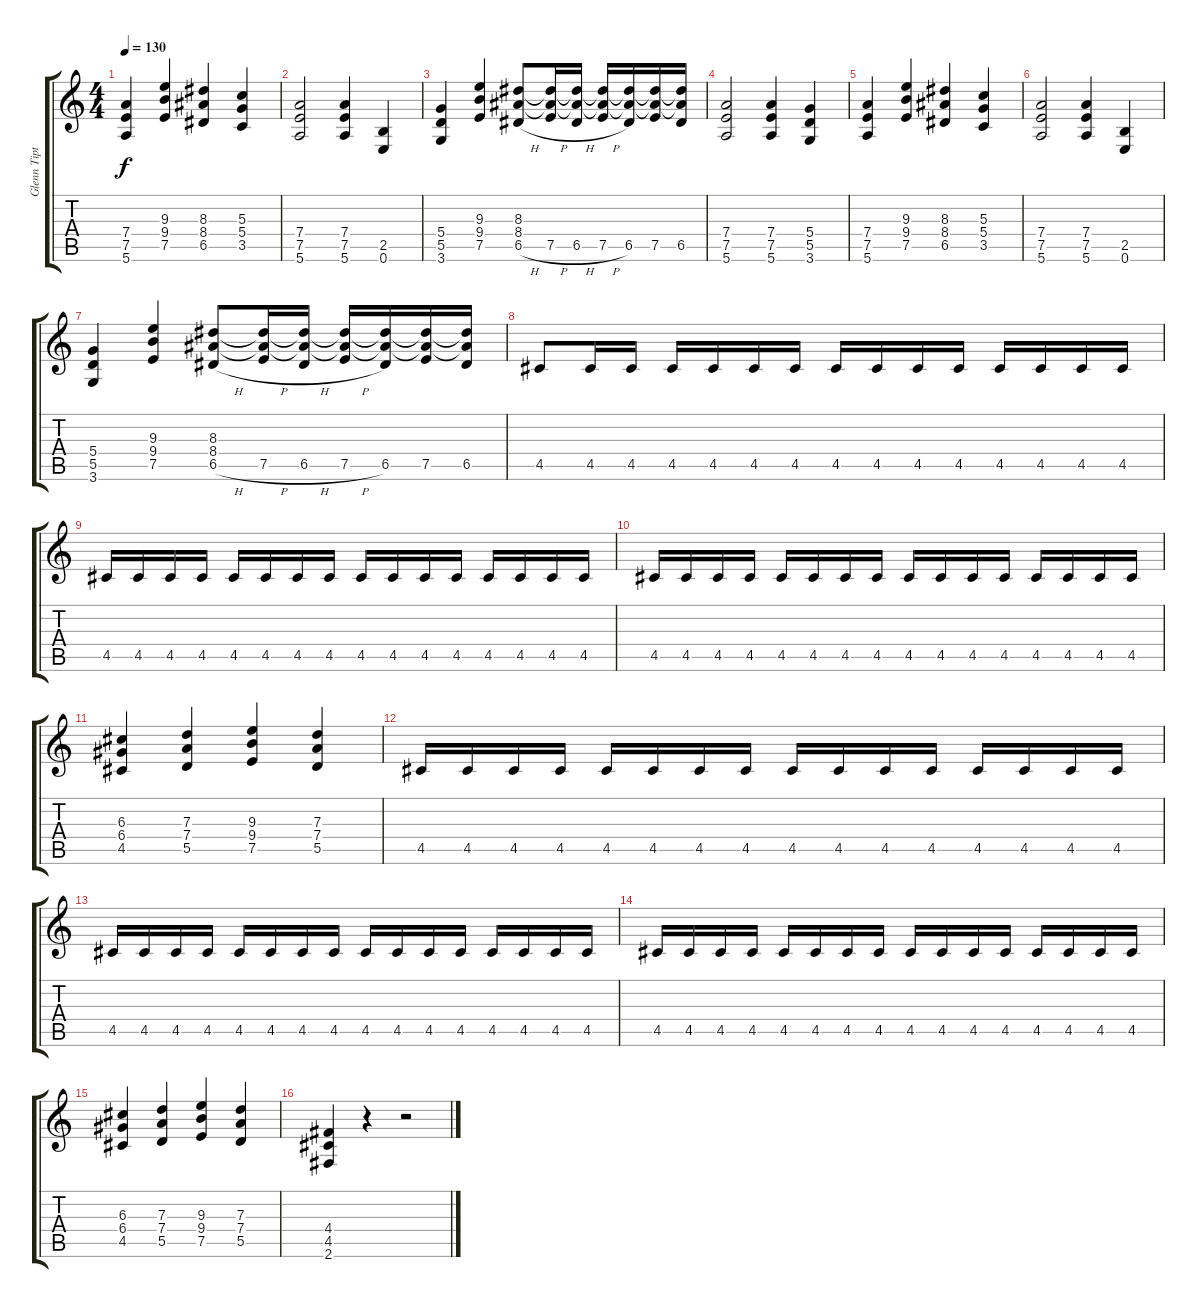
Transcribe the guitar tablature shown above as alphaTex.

\track ("Glenn Tipton" "Glenn Tipt") {instrument distortionguitar}
\staff {score tabs}
\tuning (E4 B3 G3 D3 A2 E2) {hide}
\ts (4 4)
\tempo 130
\clef g2
\ks c
(7.4 7.5 5.6).4{dy f} (9.3 9.4 7.5).4 (8.3 8.4 6.5).4 (5.3 5.4 3.5).4 |
(7.4 7.5 5.6).2 (7.4 7.5 5.6).4 (2.5 0.6).4 |
(5.4 5.5 3.6).4 (9.3 9.4 7.5).4 (8.3 8.4 6.5{h}).8 (8.3{t} 8.4{t} 7.5{h}).16 (8.3{t} 8.4{t} 6.5{h}).16 (8.3{t} 8.4{t} 7.5{h}).16 (8.3{t} 8.4{t} 6.5).16 (8.3{t} 8.4{t} 7.5).16 (8.3{t} 8.4{t} 6.5).16 |
(7.4 7.5 5.6).2 (7.4 7.5 5.6).4 (5.4 5.5 3.6).4 |
(7.4 7.5 5.6).4 (9.3 9.4 7.5).4 (8.3 8.4 6.5).4 (5.3 5.4 3.5).4 |
(7.4 7.5 5.6).2 (7.4 7.5 5.6).4 (2.5 0.6).4 |
(5.4 5.5 3.6).4 (9.3 9.4 7.5).4 (8.3 8.4 6.5{h}).8 (8.3{t} 8.4{t} 7.5{h}).16 (8.3{t} 8.4{t} 6.5{h}).16 (8.3{t} 8.4{t} 7.5{h}).16 (8.3{t} 8.4{t} 6.5).16 (8.3{t} 8.4{t} 7.5).16 (8.3{t} 8.4{t} 6.5).16 |
4.5.8 4.5.16 4.5.16 4.5.16 4.5.16 4.5.16 4.5.16 4.5.16 4.5.16 4.5.16 4.5.16 4.5.16 4.5.16 4.5.16 4.5.16 |
4.5.16 4.5.16 4.5.16 4.5.16 4.5.16 4.5.16 4.5.16 4.5.16 4.5.16 4.5.16 4.5.16 4.5.16 4.5.16 4.5.16 4.5.16 4.5.16 |
4.5.16 4.5.16 4.5.16 4.5.16 4.5.16 4.5.16 4.5.16 4.5.16 4.5.16 4.5.16 4.5.16 4.5.16 4.5.16 4.5.16 4.5.16 4.5.16 |
(6.3 6.4 4.5).4 (7.3 7.4 5.5).4 (9.3 9.4 7.5).4 (7.3 7.4 5.5).4 |
4.5.16 4.5.16 4.5.16 4.5.16 4.5.16 4.5.16 4.5.16 4.5.16 4.5.16 4.5.16 4.5.16 4.5.16 4.5.16 4.5.16 4.5.16 4.5.16 |
4.5.16 4.5.16 4.5.16 4.5.16 4.5.16 4.5.16 4.5.16 4.5.16 4.5.16 4.5.16 4.5.16 4.5.16 4.5.16 4.5.16 4.5.16 4.5.16 |
4.5.16 4.5.16 4.5.16 4.5.16 4.5.16 4.5.16 4.5.16 4.5.16 4.5.16 4.5.16 4.5.16 4.5.16 4.5.16 4.5.16 4.5.16 4.5.16 |
(6.3 6.4 4.5).4 (7.3 7.4 5.5).4 (9.3 9.4 7.5).4 (7.3 7.4 5.5).4 |
(4.4 4.5 2.6).4 r.4 r.2
